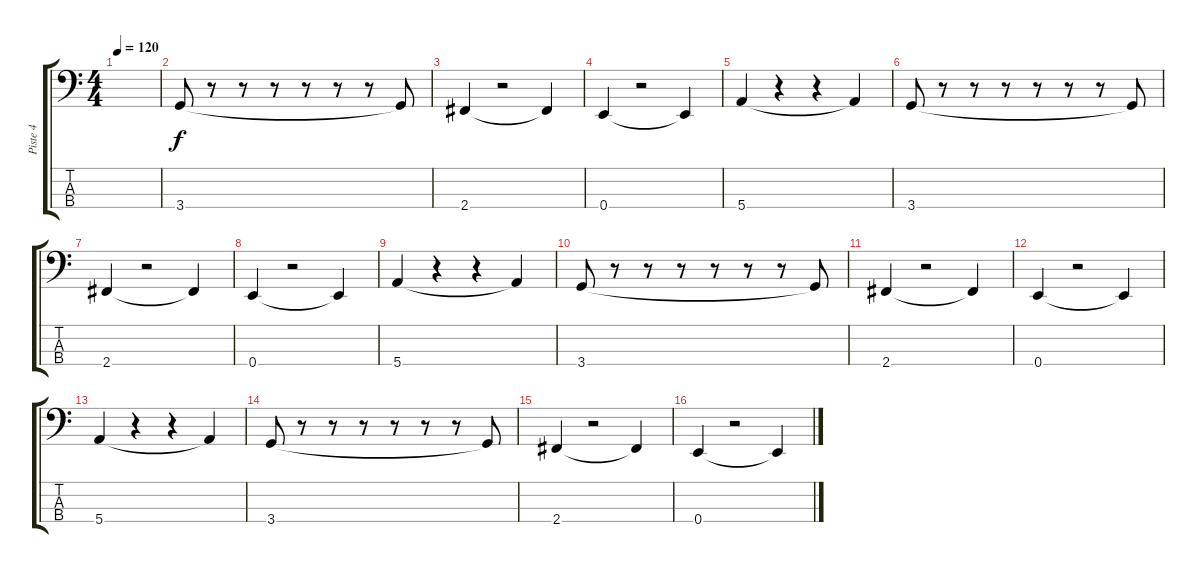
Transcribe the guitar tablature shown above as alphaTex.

\track ("Piste 4" "Piste 4") {instrument electricbassfinger}
\staff {score tabs}
\tuning (G2 D2 A1 E1) {hide}
\ts (4 4)
\tempo 120
\clef f4
\ks c
|
3.4.8 r.8 r.8 r.8 r.8 r.8 r.8 3.4{t}.8 |
2.4.4 r.2 2.4{t}.4 |
0.4.4 r.2 0.4{t}.4 |
5.4.4 r.4 r.4 5.4{t}.4 |
3.4.8 r.8 r.8 r.8 r.8 r.8 r.8 3.4{t}.8 |
2.4.4 r.2 2.4{t}.4 |
0.4.4 r.2 0.4{t}.4 |
5.4.4 r.4 r.4 5.4{t}.4 |
3.4.8 r.8 r.8 r.8 r.8 r.8 r.8 3.4{t}.8 |
2.4.4 r.2 2.4{t}.4 |
0.4.4 r.2 0.4{t}.4 |
5.4.4 r.4 r.4 5.4{t}.4 |
3.4.8 r.8 r.8 r.8 r.8 r.8 r.8 3.4{t}.8 |
2.4.4 r.2 2.4{t}.4 |
0.4.4 r.2 0.4{t}.4
